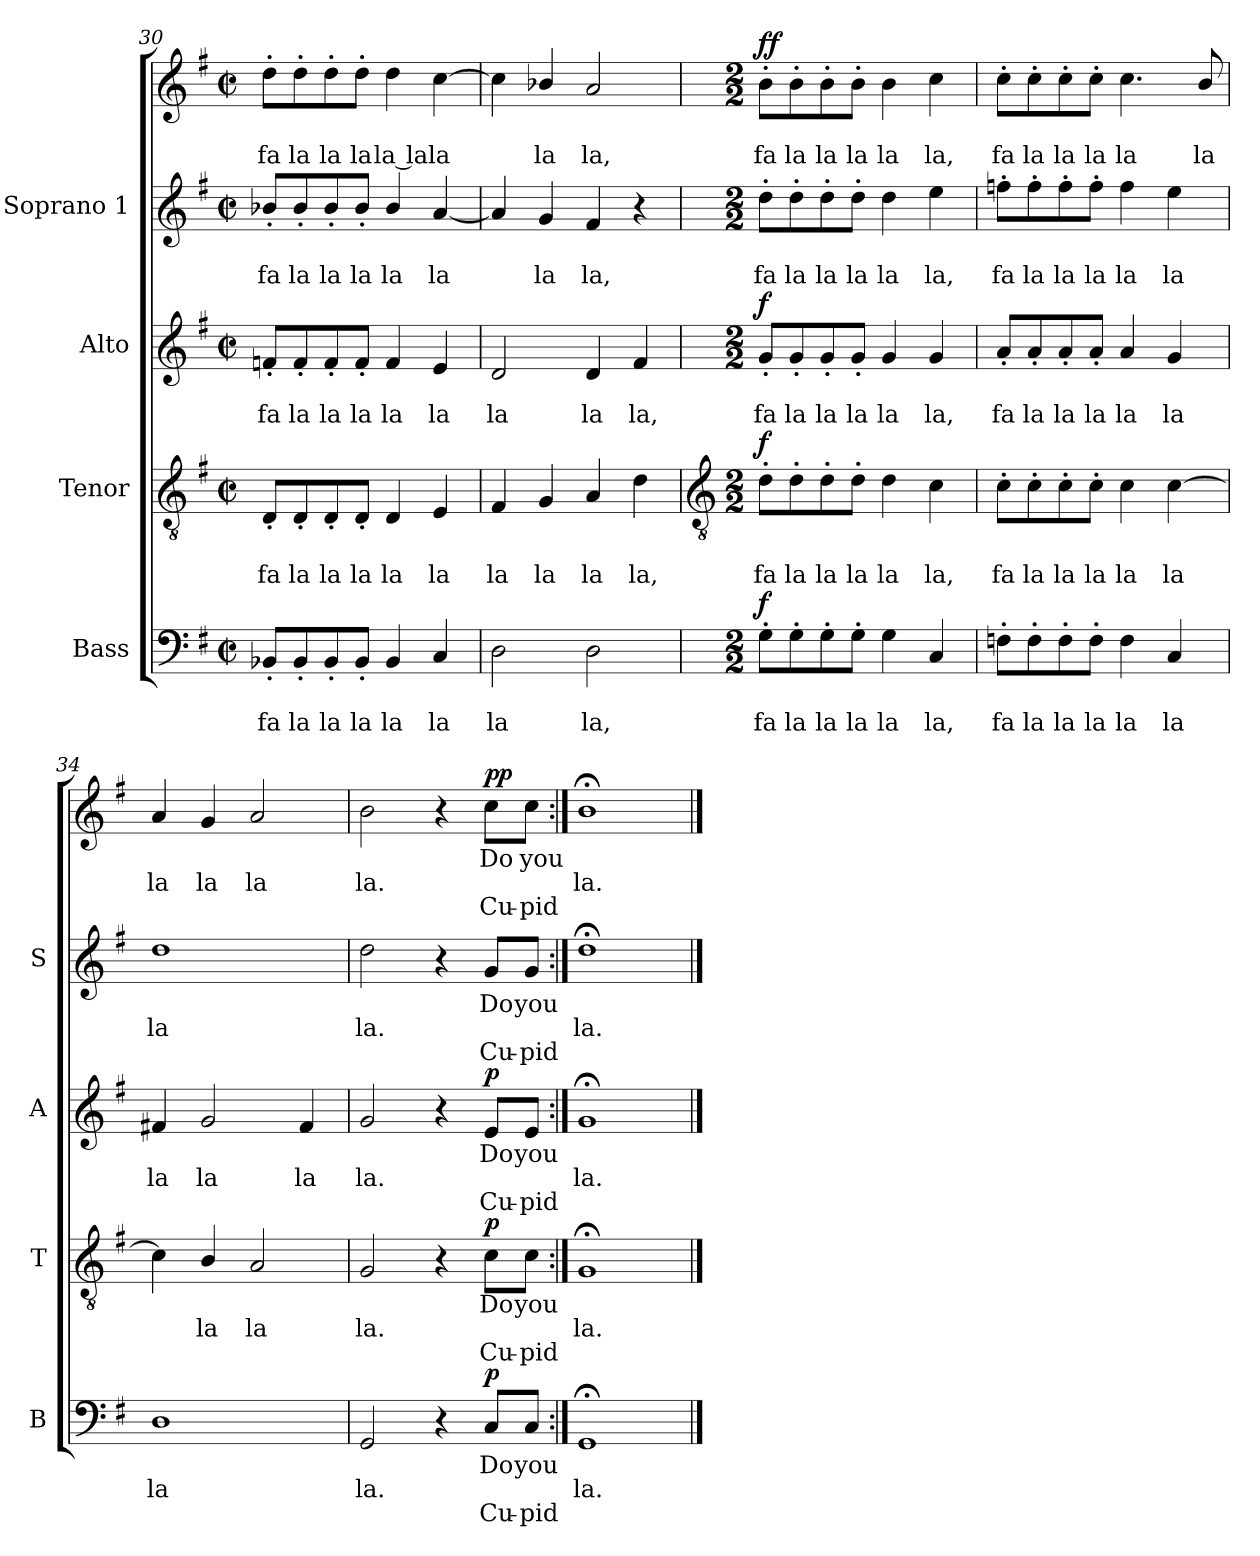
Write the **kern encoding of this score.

**kern	**text	**text	**text	**dynam	**kern	**text	**text	**text	**dynam	**kern	**text	**text	**text	**dynam	**kern	**text	**text	**text	**kern	**text	**text	**text	**dynam
*part4	*part4	*part4	*part4	*part4	*part3	*part3	*part3	*part3	*part3	*part2	*part2	*part2	*part2	*part2	*part1	*part1	*part1	*part1	*part1	*part1	*part1	*part1	*part1
*staff5	*staff5	*staff5	*staff5	*staff5	*staff4	*staff4	*staff4	*staff4	*staff4	*staff3	*staff3	*staff3	*staff3	*staff3	*staff2	*staff2	*staff2	*staff2	*staff1	*staff1	*staff1	*staff1	*staff1/2
*I"Bass	*	*	*	*	*I"Tenor	*	*	*	*	*I"Alto	*	*	*	*	*I"Soprano 1	*	*	*	*	*	*	*	*
*I'B	*	*	*	*	*I'T	*	*	*	*	*I'A	*	*	*	*	*I'S	*	*	*	*	*	*	*	*
*clefF4	*	*	*	*	*clefGv2	*	*	*	*	*clefG2	*	*	*	*	*clefG2	*	*	*	*clefG2	*	*	*	*
*k[f#]	*	*	*	*	*k[f#]	*	*	*	*	*k[f#]	*	*	*	*	*k[f#]	*	*	*	*k[f#]	*	*	*	*
*G:	*	*	*	*	*G:	*	*	*	*	*G:	*	*	*	*	*G:	*	*	*	*G:	*	*	*	*
*M2/2	*	*	*	*	*M2/2	*	*	*	*	*M2/2	*	*	*	*	*M2/2	*	*	*	*M2/2	*	*	*	*
*met(c|)	*	*	*	*	*met(c|)	*	*	*	*	*met(c|)	*	*	*	*	*met(c|)	*	*	*	*met(c|)	*	*	*	*
=30	=30	=30	=30	=30	=30	=30	=30	=30	=30	=30	=30	=30	=30	=30	=30	=30	=30	=30	=30	=30	=30	=30	=30
!	!	!LO:LY:b	!	!	!	!	!LO:LY:b	!	!	!	!	!LO:LY:b	!	!	!	!	!LO:LY:b	!	!	!	!LO:LY:b	!	!
8BB-X'/L	.	fa	.	.	8D'/L	.	fa	.	.	8fn'/L	.	fa	.	.	8b-X'/L	.	fa	.	8dd'\L	.	fa	.	.
!	!	!LO:LY:b	!	!	!	!	!LO:LY:b	!	!	!	!	!LO:LY:b	!	!	!	!	!LO:LY:b	!	!	!	!LO:LY:b	!	!
8BB-'/	.	la	.	.	8D'/	.	la	.	.	8f'/	.	la	.	.	8b-'/	.	la	.	8dd'\	.	la	.	.
!	!	!LO:LY:b	!	!	!	!	!LO:LY:b	!	!	!	!	!LO:LY:b	!	!	!	!	!LO:LY:b	!	!	!	!LO:LY:b	!	!
8BB-'/	.	la	.	.	8D'/	.	la	.	.	8f'/	.	la	.	.	8b-'/	.	la	.	8dd'\	.	la	.	.
!	!	!LO:LY:b	!	!	!	!	!LO:LY:b	!	!	!	!	!LO:LY:b	!	!	!	!	!LO:LY:b	!	!	!	!LO:LY:b	!	!
8BB-'/J	.	la	.	.	8D'/J	.	la	.	.	8f'/J	.	la	.	.	8b-'/J	.	la	.	8dd'\J	.	la	.	.
!	!	!LO:LY:b	!	!	!	!	!LO:LY:b	!	!	!	!	!LO:LY:b	!	!	!	!	!LO:LY:b	!	!	!	!LO:LY:b	!	!
4BB-	.	la	.	.	4D	.	la	.	.	4f	.	la	.	.	4b-/	.	la	.	4dd	.	la la	.	.
!	!	!LO:LY:b	!	!	!	!	!LO:LY:b	!	!	!	!	!LO:LY:b	!	!	!	!	!LO:LY:b	!	!	!	!LO:LY:b	!	!
4C	.	la	.	.	4E	.	la	.	.	4e	.	la	.	.	[4a	.	la	.	[4cc	.	la	.	.
=31	=31	=31	=31	=31	=31	=31	=31	=31	=31	=31	=31	=31	=31	=31	=31	=31	=31	=31	=31	=31	=31	=31	=31
!	!	!LO:LY:b	!	!	!	!	!LO:LY:b	!	!	!	!	!LO:LY:b	!	!	!	!	!	!	!	!	!	!	!
2D	.	la	.	.	4F#	.	la	.	.	2d	.	la	.	.	4a]	.	.	.	4cc]	.	.	.	.
!	!	!	!	!	!	!	!LO:LY:b	!	!	!	!	!	!	!	!	!	!LO:LY:b	!	!	!	!LO:LY:b	!	!
.	.	.	.	.	4G	.	la	.	.	.	.	.	.	.	4g	.	la	.	4b-X/	.	la	.	.
!	!	!LO:LY:b	!	!	!	!	!LO:LY:b	!	!	!	!	!LO:LY:b	!	!	!	!	!LO:LY:b	!	!	!	!LO:LY:b	!	!
2D	.	la,	.	.	4A	.	la	.	.	4d	.	la	.	.	4f#	.	la,	.	2a	.	la,	.	.
!	!	!	!	!	!	!	!LO:LY:b	!	!	!	!	!LO:LY:b	!	!	!	!	!	!	!	!	!	!	!
.	.	.	.	.	4d	.	la,	.	.	4f#	.	la,	.	.	4r	.	.	.	.	.	.	.	.
!!LO:LB:g=z
=32	=32	=32	=32	=32	=32	=32	=32	=32	=32	=32	=32	=32	=32	=32	=32	=32	=32	=32	=32	=32	=32	=32	=32
*	*	*	*	*	*clefGv2	*	*	*	*	*	*	*	*	*	*	*	*	*	*	*	*	*	*
*M2/2	*	*	*	*	*M2/2	*	*	*	*	*M2/2	*	*	*	*	*M2/2	*	*	*	*M2/2	*	*	*	*
!	!	!LO:LY:b	!	!LO:DY:b	!	!	!LO:LY:b	!	!LO:DY:b	!	!	!LO:LY:b	!	!LO:DY:b	!	!	!LO:LY:b	!	!	!	!LO:LY:b	!	!LO:DY:b=2
!	!	!	!	!	!	!	!	!	!	!	!	!	!	!	!	!	!	!	!	!	!	!	!LO:DY:n=1:b
8G'\L	.	fa	.	f	8d'\L	.	fa	.	f	8g'/L	.	fa	.	f	8dd'\L	.	fa	.	8b'\L	.	fa	.	f f
!	!	!LO:LY:b	!	!	!	!	!LO:LY:b	!	!	!	!	!LO:LY:b	!	!	!	!	!LO:LY:b	!	!	!	!LO:LY:b	!	!
8G'\	.	la	.	.	8d'\	.	la	.	.	8g'/	.	la	.	.	8dd'\	.	la	.	8b'\	.	la	.	.
!	!	!LO:LY:b	!	!	!	!	!LO:LY:b	!	!	!	!	!LO:LY:b	!	!	!	!	!LO:LY:b	!	!	!	!LO:LY:b	!	!
8G'\	.	la	.	.	8d'\	.	la	.	.	8g'/	.	la	.	.	8dd'\	.	la	.	8b'\	.	la	.	.
!	!	!LO:LY:b	!	!	!	!	!LO:LY:b	!	!	!	!	!LO:LY:b	!	!	!	!	!LO:LY:b	!	!	!	!LO:LY:b	!	!
8G'\J	.	la	.	.	8d'\J	.	la	.	.	8g'/J	.	la	.	.	8dd'\J	.	la	.	8b'\J	.	la	.	.
!	!	!LO:LY:b	!	!	!	!	!LO:LY:b	!	!	!	!	!LO:LY:b	!	!	!	!	!LO:LY:b	!	!	!	!LO:LY:b	!	!
4G	.	la	.	.	4d	.	la	.	.	4g	.	la	.	.	4dd	.	la	.	4b	.	la	.	.
!	!	!LO:LY:b	!	!	!	!	!LO:LY:b	!	!	!	!	!LO:LY:b	!	!	!	!	!LO:LY:b	!	!	!	!LO:LY:b	!	!
4C	.	la,	.	.	4c	.	la,	.	.	4g	.	la,	.	.	4ee	.	la,	.	4cc	.	la,	.	.
=33	=33	=33	=33	=33	=33	=33	=33	=33	=33	=33	=33	=33	=33	=33	=33	=33	=33	=33	=33	=33	=33	=33	=33
!	!	!LO:LY:b	!	!	!	!	!LO:LY:b	!	!	!	!	!LO:LY:b	!	!	!	!	!LO:LY:b	!	!	!	!LO:LY:b	!	!
8Fn'\L	.	fa	.	.	8c'\L	.	fa	.	.	8a'/L	.	fa	.	.	8ffn'\L	.	fa	.	8cc'\L	.	fa	.	.
!	!	!LO:LY:b	!	!	!	!	!LO:LY:b	!	!	!	!	!LO:LY:b	!	!	!	!	!LO:LY:b	!	!	!	!LO:LY:b	!	!
8F'\	.	la	.	.	8c'\	.	la	.	.	8a'/	.	la	.	.	8ff'\	.	la	.	8cc'\	.	la	.	.
!	!	!LO:LY:b	!	!	!	!	!LO:LY:b	!	!	!	!	!LO:LY:b	!	!	!	!	!LO:LY:b	!	!	!	!LO:LY:b	!	!
8F'\	.	la	.	.	8c'\	.	la	.	.	8a'/	.	la	.	.	8ff'\	.	la	.	8cc'\	.	la	.	.
!	!	!LO:LY:b	!	!	!	!	!LO:LY:b	!	!	!	!	!LO:LY:b	!	!	!	!	!LO:LY:b	!	!	!	!LO:LY:b	!	!
8F'\J	.	la	.	.	8c'\J	.	la	.	.	8a'/J	.	la	.	.	8ff'\J	.	la	.	8cc'\J	.	la	.	.
!	!	!LO:LY:b	!	!	!	!	!LO:LY:b	!	!	!	!	!LO:LY:b	!	!	!	!	!LO:LY:b	!	!	!	!LO:LY:b	!	!
4F	.	la	.	.	4c	.	la	.	.	4a	.	la	.	.	4ff	.	la	.	4.cc	.	la	.	.
!	!	!LO:LY:b	!	!	!	!	!LO:LY:b	!	!	!	!	!LO:LY:b	!	!	!	!	!LO:LY:b	!	!	!	!	!	!
4C	.	la	.	.	[4c	.	la	.	.	4g	.	la	.	.	4ee	.	la	.	.	.	.	.	.
!	!	!	!	!	!	!	!	!	!	!	!	!	!	!	!	!	!	!	!	!	!LO:LY:b	!	!
.	.	.	.	.	.	.	.	.	.	.	.	.	.	.	.	.	.	.	8b/	.	la	.	.
=34	=34	=34	=34	=34	=34	=34	=34	=34	=34	=34	=34	=34	=34	=34	=34	=34	=34	=34	=34	=34	=34	=34	=34
!	!	!LO:LY:b	!	!	!	!	!	!	!	!	!	!LO:LY:b	!	!	!	!	!LO:LY:b	!	!	!	!LO:LY:b	!	!
1D	.	la	.	.	4c]	.	.	.	.	4f#X	.	la	.	.	1dd	.	la	.	4a	.	la	.	.
!	!	!	!	!	!	!	!LO:LY:b	!	!	!	!	!LO:LY:b	!	!	!	!	!	!	!	!	!LO:LY:b	!	!
.	.	.	.	.	4B/	.	la	.	.	2g	.	la	.	.	.	.	.	.	4g	.	la	.	.
!	!	!	!	!	!	!	!LO:LY:b	!	!	!	!	!	!	!	!	!	!	!	!	!	!LO:LY:b	!	!
.	.	.	.	.	2A	.	la	.	.	.	.	.	.	.	.	.	.	.	2a	.	la	.	.
!	!	!	!	!	!	!	!	!	!	!	!	!LO:LY:b	!	!	!	!	!	!	!	!	!	!	!
.	.	.	.	.	.	.	.	.	.	4f#	.	la	.	.	.	.	.	.	.	.	.	.	.
=35	=35	=35	=35	=35	=35	=35	=35	=35	=35	=35	=35	=35	=35	=35	=35	=35	=35	=35	=35	=35	=35	=35	=35
!	!	!LO:LY:b	!	!	!	!	!LO:LY:b	!	!	!	!	!LO:LY:b	!	!	!	!	!LO:LY:b	!	!	!	!LO:LY:b	!	!
2GG	.	la.	.	.	2G	.	la.	.	.	2g	.	la.	.	.	2dd	.	la.	.	2b	.	la.	.	.
4r	.	.	.	.	4r	.	.	.	.	4r	.	.	.	.	4r	.	.	.	4r	.	.	.	.
!	!LO:LY:b	!	!LO:LY:b	!LO:DY:b	!	!LO:LY:b	!	!LO:LY:b	!LO:DY:b	!	!LO:LY:b	!	!LO:LY:b	!LO:DY:b	!	!LO:LY:b	!	!LO:LY:b	!	!LO:LY:b	!	!LO:LY:b	!LO:DY:b=2
!	!	!	!	!	!	!	!	!	!	!	!	!	!	!	!	!	!	!	!	!	!	!	!LO:DY:n=1:b
8C/L	Do	.	Cu-	p	8c\L	Do	.	Cu-	p	8e/L	Do	.	Cu-	p	8g/L	Do	.	Cu-	8cc\L	Do	.	Cu-	p p
!	!LO:LY:b	!	!LO:LY:b	!	!	!LO:LY:b	!	!LO:LY:b	!	!	!LO:LY:b	!	!LO:LY:b	!	!	!LO:LY:b	!	!LO:LY:b	!	!LO:LY:b	!	!LO:LY:b	!
8C/J	-you	.	pid	.	8c\J	-you	.	pid	.	8e/J	-you	.	pid	.	8g/J	-you	.	pid	8cc\J	-you	.	pid	.
=36:|!	=36:|!	=36:|!	=36:|!	=36:|!	=36:|!	=36:|!	=36:|!	=36:|!	=36:|!	=36:|!	=36:|!	=36:|!	=36:|!	=36:|!	=36:|!	=36:|!	=36:|!	=36:|!	=36:|!	=36:|!	=36:|!	=36:|!	=36:|!
!	!	!LO:LY:b	!	!	!	!	!LO:LY:b	!	!	!	!	!LO:LY:b	!	!	!	!	!LO:LY:b	!	!	!	!LO:LY:b	!	!
1GG;<	.	la.	.	.	1G;<	.	la.	.	.	1g;<	.	la.	.	.	1dd;<	.	la.	.	1b;<	.	la.	.	.
==	==	==	==	==	==	==	==	==	==	==	==	==	==	==	==	==	==	==	==	==	==	==	==
*-	*-	*-	*-	*-	*-	*-	*-	*-	*-	*-	*-	*-	*-	*-	*-	*-	*-	*-	*-	*-	*-	*-	*-
